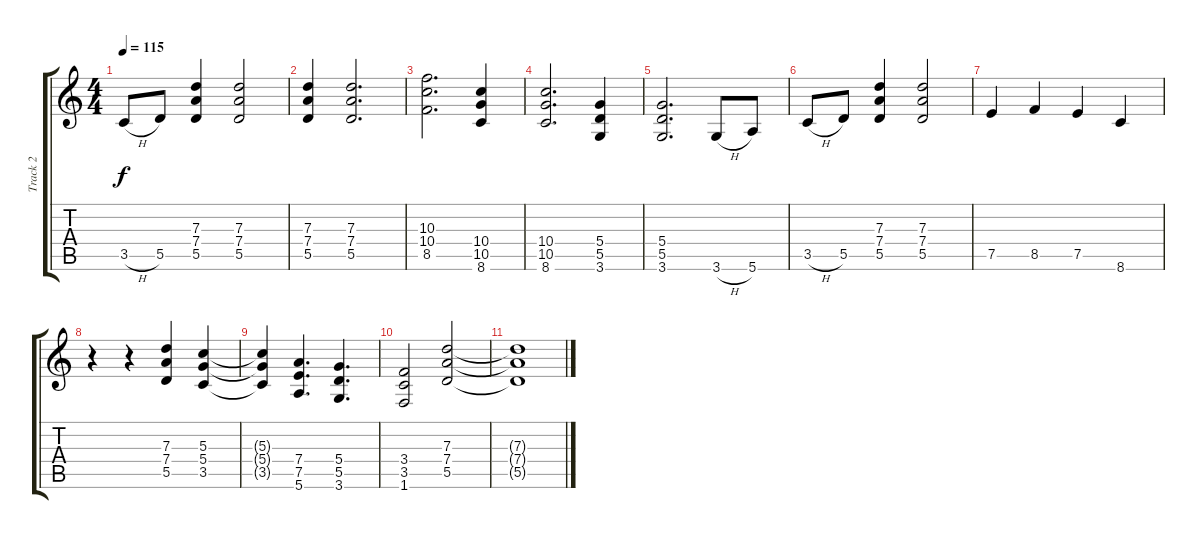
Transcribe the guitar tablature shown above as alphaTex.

\track ("Track 2" "Track 2") {instrument distortionguitar}
\staff {score tabs}
\tuning (E4 B3 G3 D3 A2 E2) {hide}
\ts (4 4)
\tempo 115
\clef g2
\ks c
3.5{h}.8{dy f} 5.5.8 (7.3 7.4 5.5).4 (7.3 7.4 5.5).2 |
(7.3 7.4 5.5).4 (7.3 7.4 5.5).2{d} |
(10.3 10.4 8.5).2{d} (10.4 10.5 8.6).4 |
(10.4 10.5 8.6).2{d} (5.4 5.5 3.6).4 |
(5.4 5.5 3.6).2{d} 3.6{h}.8 5.6.8 |
3.5{h}.8 5.5.8 (7.3 7.4 5.5).4 (7.3 7.4 5.5).2 |
7.5.4 8.5.4 7.5.4 8.6.4 |
r.4 r.4 (7.3 7.4 5.5).4 (5.3 5.4 3.5).4 |
(5.3{t} 5.4{t} 3.5{t}).4 (7.4 7.5 5.6).4{d} (5.4 5.5 3.6).4{d} |
(3.4 3.5 1.6).2 (7.3 7.4 5.5).2 |
(7.3{t} 7.4{t} 5.5{t}).1
